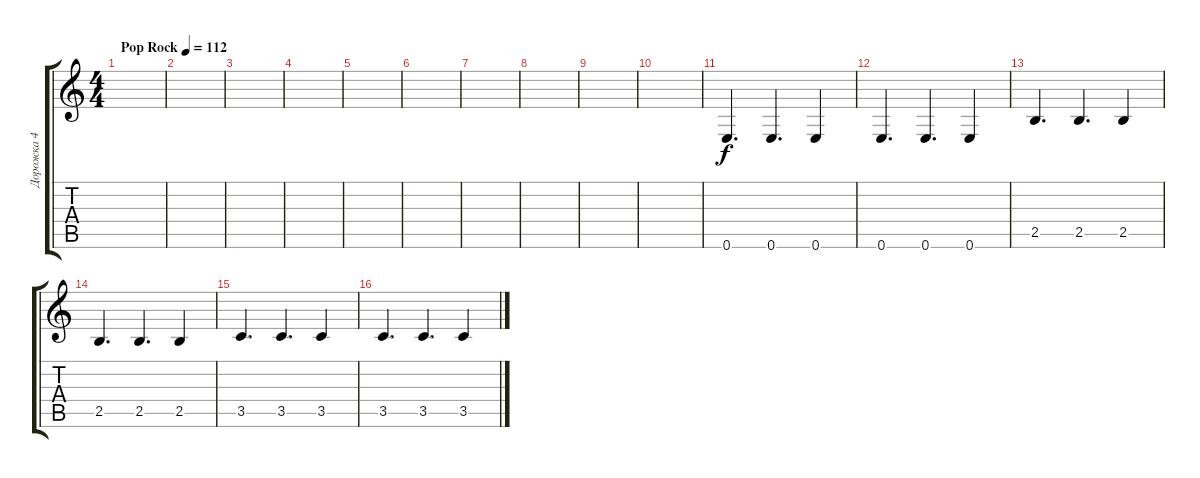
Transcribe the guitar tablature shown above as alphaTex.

\track ("Дорожка 4" "Дорожка 4") {instrument electricbasspick}
\staff {score tabs}
\tuning (E4 B3 G3 D3 A2 E2) {hide}
\ts (4 4)
\tempo (112 "Pop Rock")
\clef g2
\ks c
|
|
|
|
|
|
|
|
|
|
0.6.4{d} 0.6.4{d} 0.6.4 |
0.6.4{d} 0.6.4{d} 0.6.4 |
2.5.4{d} 2.5.4{d} 2.5.4 |
2.5.4{d} 2.5.4{d} 2.5.4 |
3.5.4{d} 3.5.4{d} 3.5.4 |
3.5.4{d} 3.5.4{d} 3.5.4
